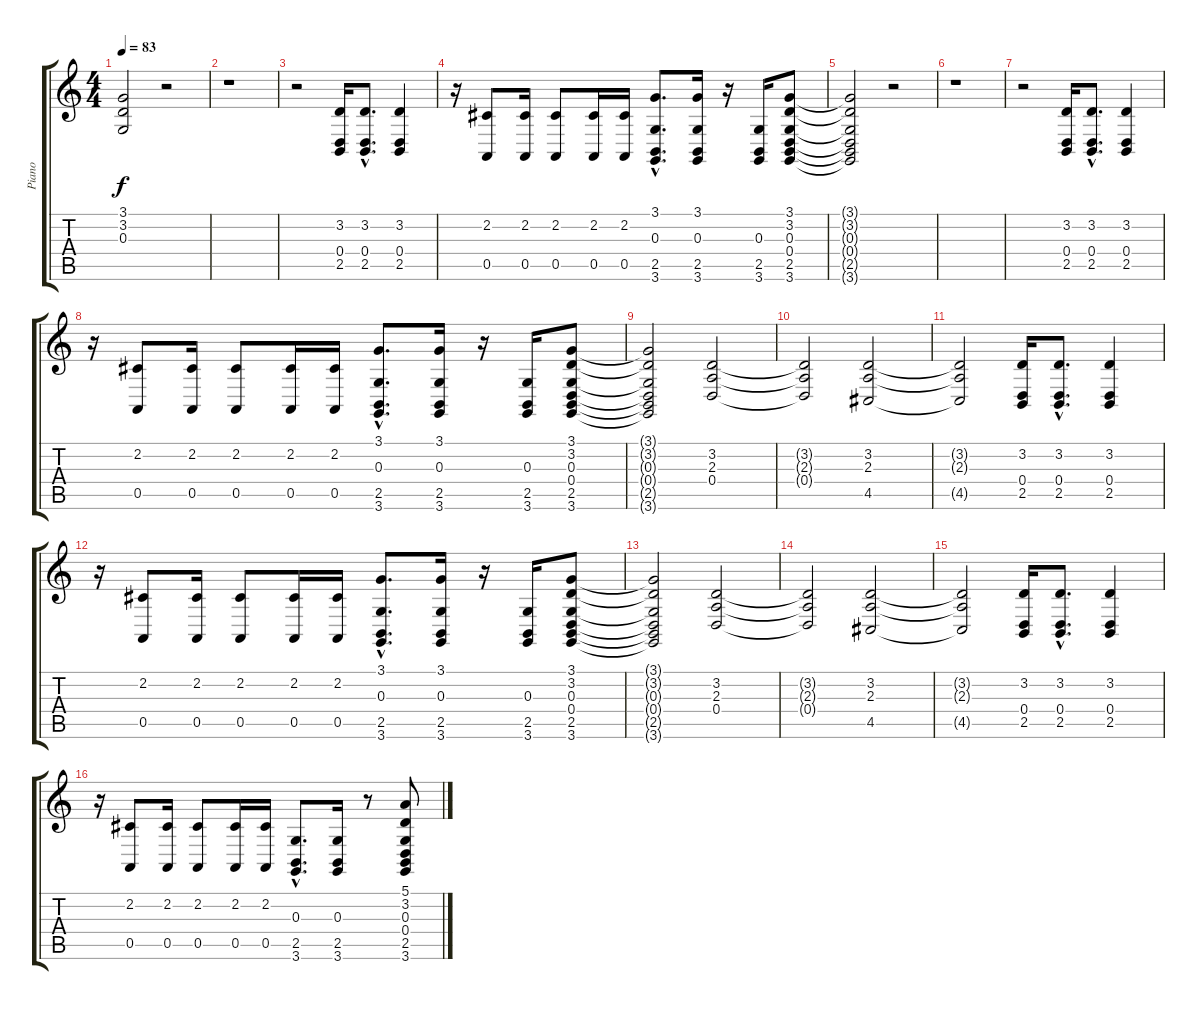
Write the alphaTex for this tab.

\track ("Piano" "Piano") {instrument stringensemble1}
\staff {score tabs}
\tuning (E4 B3 G3 D3 A2 E2) {hide}
\ts (4 4)
\tempo 83
\clef g2
\ks c
(3.1{t} 3.2{t} 0.3{t}).2{dy f} r.2 |
r.1 |
r.2 (3.2 0.4 2.5).16 (3.2{hac} 0.4{hac} 2.5{hac}).8{d} (3.2 0.4 2.5).4 |
r.16 (2.2 0.5).8 (2.2 0.5).16 (2.2 0.5).8 (2.2 0.5).16 (2.2 0.5).16 (3.1{hac} 0.3{hac} 2.5{hac} 3.6{hac}).8{d} (3.1 0.3 2.5 3.6).16 r.16 (0.3 2.5 3.6).16 (3.1 3.2 0.3 0.4 2.5 3.6).8 |
(3.1{t} 3.2{t} 0.3{t} 0.4{t} 2.5{t} 3.6{t}).2 r.2 |
r.1 |
r.2 (3.2 0.4 2.5).16 (3.2{hac} 0.4{hac} 2.5{hac}).8{d} (3.2 0.4 2.5).4 |
r.16 (2.2 0.5).8 (2.2 0.5).16 (2.2 0.5).8 (2.2 0.5).16 (2.2 0.5).16 (3.1{hac} 0.3{hac} 2.5{hac} 3.6{hac}).8{d} (3.1 0.3 2.5 3.6).16 r.16 (0.3 2.5 3.6).16 (3.1 3.2 0.3 0.4 2.5 3.6).8 |
(3.1{t} 3.2{t} 0.3{t} 0.4{t} 2.5{t} 3.6{t}).2 (3.2 2.3 0.4).2 |
(3.2{t} 2.3{t} 0.4{t}).2 (3.2 2.3 4.5).2 |
(3.2{t} 2.3{t} 4.5{t}).2 (3.2 0.4 2.5).16 (3.2{hac} 0.4{hac} 2.5{hac}).8{d} (3.2 0.4 2.5).4 |
r.16 (2.2 0.5).8 (2.2 0.5).16 (2.2 0.5).8 (2.2 0.5).16 (2.2 0.5).16 (3.1{hac} 0.3{hac} 2.5{hac} 3.6{hac}).8{d} (3.1 0.3 2.5 3.6).16 r.16 (0.3 2.5 3.6).16 (3.1 3.2 0.3 0.4 2.5 3.6).8 |
(3.1{t} 3.2{t} 0.3{t} 0.4{t} 2.5{t} 3.6{t}).2 (3.2 2.3 0.4).2 |
(3.2{t} 2.3{t} 0.4{t}).2 (3.2 2.3 4.5).2 |
(3.2{t} 2.3{t} 4.5{t}).2 (3.2 0.4 2.5).16 (3.2{hac} 0.4{hac} 2.5{hac}).8{d} (3.2 0.4 2.5).4 |
r.16 (2.2 0.5).8 (2.2 0.5).16 (2.2 0.5).8 (2.2 0.5).16 (2.2 0.5).16 (0.3{hac} 2.5{hac} 3.6{hac}).8{d} (0.3 2.5 3.6).16 r.8 (5.1 3.2 0.3 0.4 2.5 3.6).8
